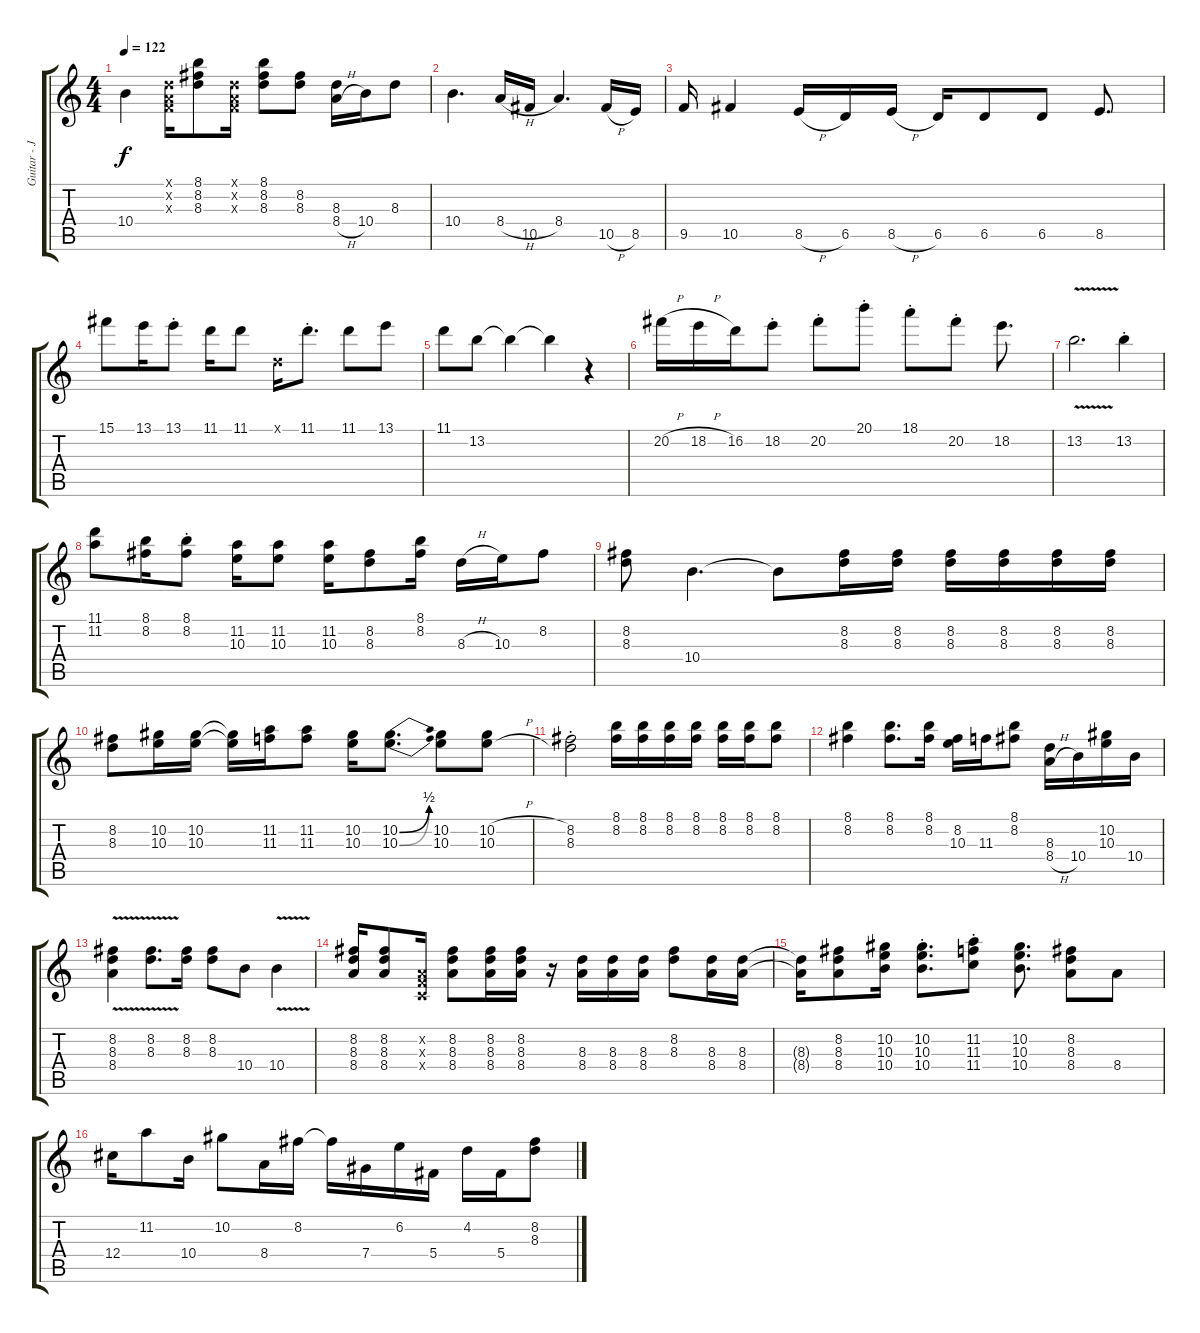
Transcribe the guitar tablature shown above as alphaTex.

\track ("Guitar - John Squire" "Guitar - J") {instrument distortionguitar}
\staff {score tabs}
\tuning (Eb4 Bb3 Gb3 Db3 Ab2 Eb2) {hide}
\ts (4 4)
\tempo 122
\clef g2
\ks c
10.4{t}.4{dy f} (-1.1{x} -1.2{x} -1.3{x}).16 (8.1 8.2 8.3).8 (-1.1{x} -1.2{x} -1.3{x}).16 (8.1 8.2 8.3).8 (8.2 8.3).8 (8.3 8.4{h}).16 10.4.16 8.3.8 |
10.4.4{d} 8.4{h}.16 10.5.16 8.4.4{d} 10.5{h}.16 8.5.16 |
9.5.16 10.5.4 8.5{h}.16 6.5.16 8.5{h}.16 6.5.16 6.5.8 6.5.8 8.5.8{d} |
15.1.8 13.1.16 13.1{st}.8 11.1.16 11.1.8 -1.1{x}.16 11.1{st}.8{d} 11.1.8 13.1.8 |
11.1.8 13.2.8 13.2{t}.4 13.2{t}.4 r.4 |
20.2{h}.16 18.2{h}.16 16.2.16 18.2{st}.8 20.2{st}.8 20.1{st}.8 18.1{st}.8 20.2{st}.8 18.2.8{d} |
13.2{v}.2{d} 13.2{st}.4 |
(11.1 11.2).8 (8.1 8.2).16 (8.1{st} 8.2{st}).8 (11.2 10.3).16 (11.2 10.3).8 (11.2 10.3).16 (8.2 8.3).8 (8.1 8.2).16 8.3{h}.16 10.3.16 8.2.8 |
(8.2 8.3).8 10.4.4{d} 10.4{t}.8 (8.2 8.3).16 (8.2 8.3).16 (8.2 8.3).16 (8.2 8.3).16 (8.2 8.3).16 (8.2 8.3).16 |
(8.2 8.3).8 (10.2 10.3).16 (10.2 10.3).16 (10.2{t} 10.3{t}).16 (11.2 11.3).16 (11.2 11.3).8 (10.2 10.3).16 (10.2{be (bend 0 0 60 2)} 10.3{be (bend 0 0 60 2)}).8{d} (10.2 10.3).8 (10.2{h} 10.3{h}).8 |
(8.2{st} 8.3{st}).2 (8.1 8.2).16 (8.1 8.2).16 (8.1 8.2).16 (8.1 8.2).16 (8.1 8.2).16 (8.1 8.2).16 (8.1 8.2).8 |
(8.1 8.2).4 (8.1 8.2).8{d} (8.1 8.2).16 (8.2 10.3).16 11.3.16 (8.1 8.2).8 (8.3 8.4{h}).16 10.4.16 (10.2 10.3).16 10.4.16 |
(8.2{v} 8.3{v} 8.4{v}).4 (8.2{v} 8.3{v}).8{d} (8.2 8.3).16 (8.2 8.3).8 10.4.8 10.4{v}.4 |
(8.2 8.3 8.4).16 (8.2 8.3 8.4).8 (-1.2{x} -1.3{x} -1.4{x}).16 (8.2 8.3 8.4).8 (8.2 8.3 8.4).16 (8.2 8.3 8.4).16 r.16 (8.3 8.4).16 (8.3 8.4).16 (8.3 8.4).16 (8.2 8.3).8 (8.3 8.4).16 (8.3 8.4).16 |
(8.3{t} 8.4{t}).16 (8.2 8.3 8.4).8 (10.2 10.3 10.4).16 (10.2{st} 10.3{st} 10.4{st}).8{d} (11.2{st} 11.3{st} 11.4{st}).8 (10.2 10.3 10.4).8{d} (8.2 8.3 8.4).8 8.4.8 |
12.4.16 11.2.8 10.4.16 10.2.8 8.4.16 8.2.16 8.2{t}.16 7.4.16 6.2.16 5.4.16 4.2.16 5.4.16 (8.2 8.3).8
